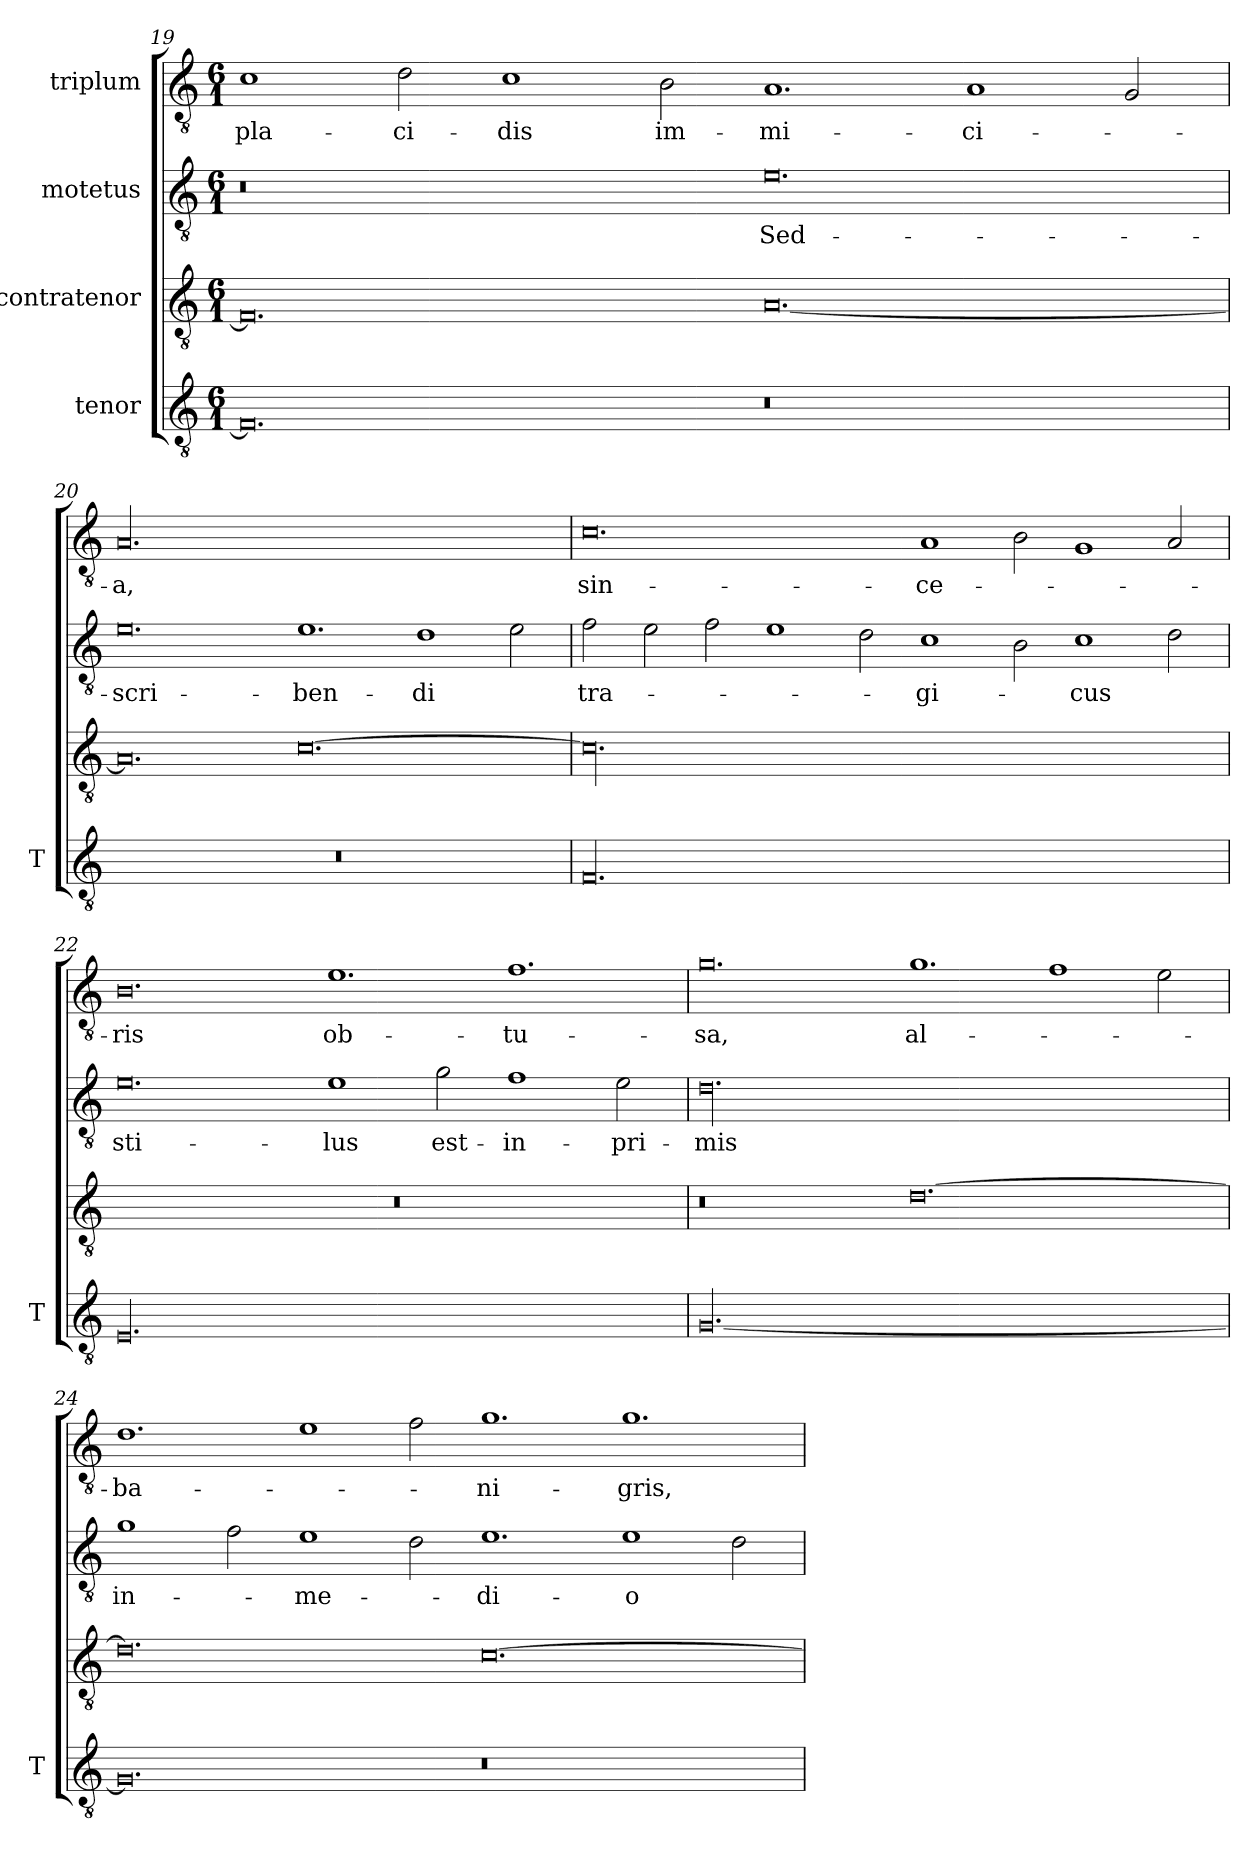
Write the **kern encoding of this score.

**kern	**kern	**kern	**text	**kern	**text
*part4	*part3	*part2	*part2	*part1	*part1
*staff4	*staff3	*staff2	*staff2	*staff1	*staff1
*I"tenor	*I"contratenor	*I"motetus	*	*I"triplum	*
*I'T	*	*	*	*	*
*clefGv2	*clefGv2	*clefGv2	*	*clefGv2	*
*k[]	*k[]	*k[]	*	*k[]	*
*C:	*C:	*C:	*	*C:	*
*M6/1	*M6/1	*M6/1	*	*M6/1	*
=19	=19	=19	=19	=19	=19
0.F/]	0.F/]	0.r	.	1c\	pla-
.	.	.	.	2d\	-ci-
.	.	.	.	1c\	-dis
.	.	.	.	2B\	im-
0.r	[0.A/	0.e\	Sed-	1.A/	-mi-
.	.	.	.	1A/	-ci-
.	.	.	.	2G/	.
=20	=20	=20	=20	=20	=20
00.r	0.A/]	0.e\	scri-	00.A/	-a,
.	[0.c\	1.e\	-ben-	.	.
.	.	1d\	-di	.	.
.	.	2e\	.	.	.
!!LO:PB:g=z
=21	=21	=21	=21	=21	=21
00.F/	00.c\]	2f\	tra-	0.c\	sin-
.	.	2e\	.	.	.
.	.	2f\	.	.	.
.	.	1e\	.	.	.
.	.	2d\	.	.	.
.	.	1c\	-gi-	1A/	-ce-
.	.	2B\	.	2B\	.
.	.	1c\	-cus	1G/	.
.	.	2d\	.	2A/	.
=22	=22	=22	=22	=22	=22
00.E/	00.r	0.e\	sti-	0.B\	-ris
.	.	1e\	-lus	1.e\	ob-
.	.	2g\	est-	.	.
.	.	1f\	in-	1.f\	-tu-
.	.	2e\	pri-	.	.
=23	=23	=23	=23	=23	=23
[00.G/	0.r	00.d\	-mis	0.g\	-sa,
.	[0.d\	.	.	1.g\	al-
.	.	.	.	1f\	.
.	.	.	.	2e\	.
!!LO:LB:g=z
=24	=24	=24	=24	=24	=24
0.G/]	0.d\]	1g\	in-	1.d\	-ba-
.	.	2f\	.	.	.
.	.	1e\	me-	1e\	.
.	.	2d\	.	2f\	.
0.r	[0.c\	1.e\	-di-	1.g\	-ni-
.	.	1e\	-o	1.g\	-gris,
.	.	2d\	.	.	.
=	=	=	=	=	=
*-	*-	*-	*-	*-	*-
